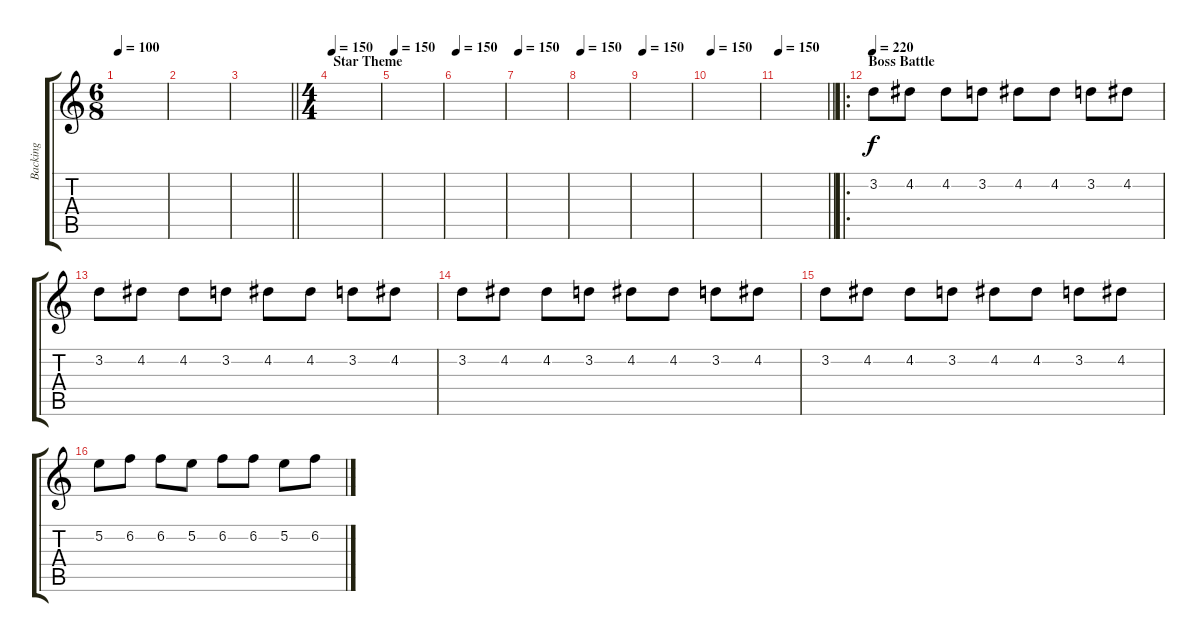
\track ("Backing" "Backing") {instrument acousticguitarsteel}
\staff {score tabs}
\tuning (E4 B3 G3 D3 A2 E2) {hide}
\ts (6 8)
\tempo 100
\clef g2
\ks c
|
|
\barLineRight lightlight
|
\ts (4 4)
\section ("" "Star Theme")
\tempo 150
|
\tempo 150
|
\tempo 150
|
\tempo 150
|
\tempo 150
|
\tempo 150
|
\tempo 150
|
\tempo 150
\barLineRight lightlight
|
\ro
\section ("" "Boss Battle")
\tempo 220
3.2.8 4.2.8 4.2.8 3.2.8 4.2.8 4.2.8 3.2.8 4.2.8 |
3.2.8 4.2.8 4.2.8 3.2.8 4.2.8 4.2.8 3.2.8 4.2.8 |
3.2.8 4.2.8 4.2.8 3.2.8 4.2.8 4.2.8 3.2.8 4.2.8 |
3.2.8 4.2.8 4.2.8 3.2.8 4.2.8 4.2.8 3.2.8 4.2.8 |
5.2.8 6.2.8 6.2.8 5.2.8 6.2.8 6.2.8 5.2.8 6.2.8
